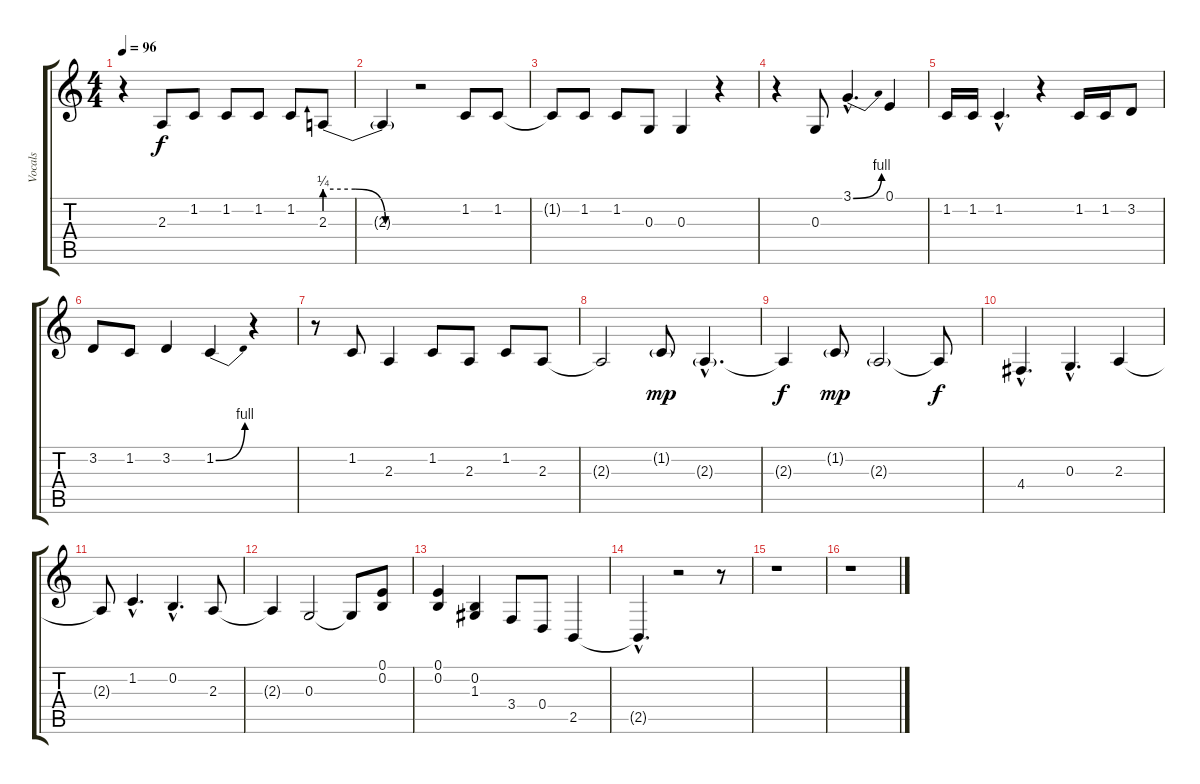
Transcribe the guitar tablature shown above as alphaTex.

\track ("Vocals" "Vocals") {instrument bassoon}
\staff {score tabs}
\tuning (E4 B3 G3 D3 A2 E2) {hide}
\ts (4 4)
\tempo 96
\clef g2
\ks c
r.4{dy f} 2.3.8 1.2.8 1.2.8 1.2.8 1.2.8 2.3{be (custom 0 1 20 1 40 0 60 0)}.8 |
2.3{t}.4 r.2 1.2.8 1.2.8 |
1.2{t}.8 1.2.8 1.2.8 0.3.8 0.3.4 r.4 |
r.4 0.3.8 3.1{be (bend 0 0 60 4) hac}.4{d} 0.1.4 |
1.2.16 1.2.16 1.2{hac}.4{d} r.4 1.2.16 1.2.16 3.2.8 |
3.2.8 1.2.8 3.2.4 1.2{be (bend 0 0 60 4)}.4 r.4 |
r.8 1.2.8 2.3.4 1.2.8 2.3.8 1.2.8 2.3.8 |
2.3{t}.2 1.2{g}.8{dy mp} 2.3{g hac}.4{d} |
2.3{t}.4{dy f} 1.2{g}.8{dy mp} 2.3{g}.2 2.3{t}.8{dy f} |
4.4{hac}.4{d} 0.3{hac}.4{d} 2.3.4 |
2.3{t}.8 1.2{hac}.4{d} 0.2{hac}.4{d} 2.3.8 |
2.3{t}.4 0.3.2 0.3{t}.8 (0.1 0.2).8 |
(0.1 0.2).4 (0.2 1.3).4 3.4.8 0.4.8 2.5.4 |
2.5{hac t}.4{d} r.2 r.8 |
r.1 |
r.1
